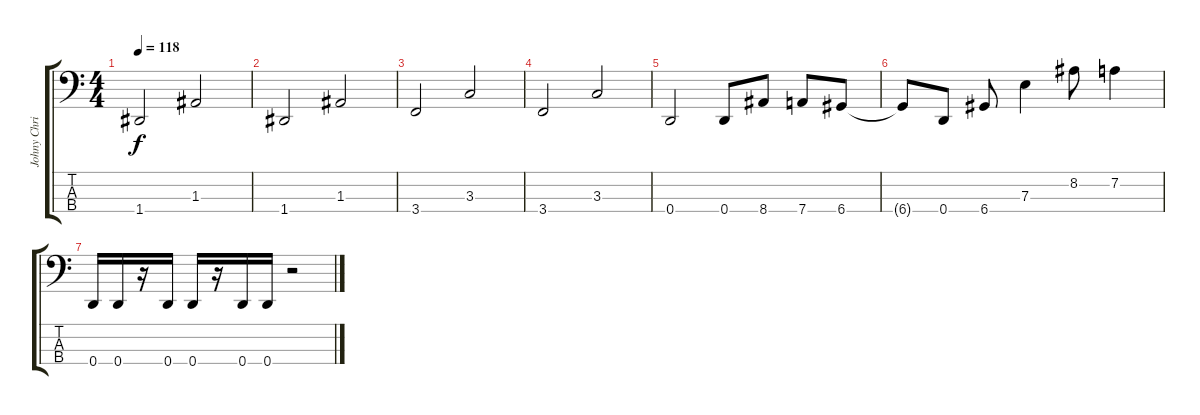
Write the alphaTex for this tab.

\track ("Johny Christ" "Johny Chri") {instrument electricbasspick}
\staff {score tabs}
\tuning (G2 D2 A1 D1) {hide}
\ts (4 4)
\tempo 118
\clef f4
\ks c
1.4.2{dy f} 1.3.2 |
1.4.2 1.3.2 |
3.4.2 3.3.2 |
3.4.2 3.3.2 |
0.4.2 0.4.8 8.4.8 7.4.8 6.4.8 |
6.4{t}.8 0.4.8 6.4.8 7.3.4 8.2.8 7.2.4 |
0.4.16 0.4.16 r.16 0.4.16 0.4.16 r.16 0.4.16 0.4.16 r.2
